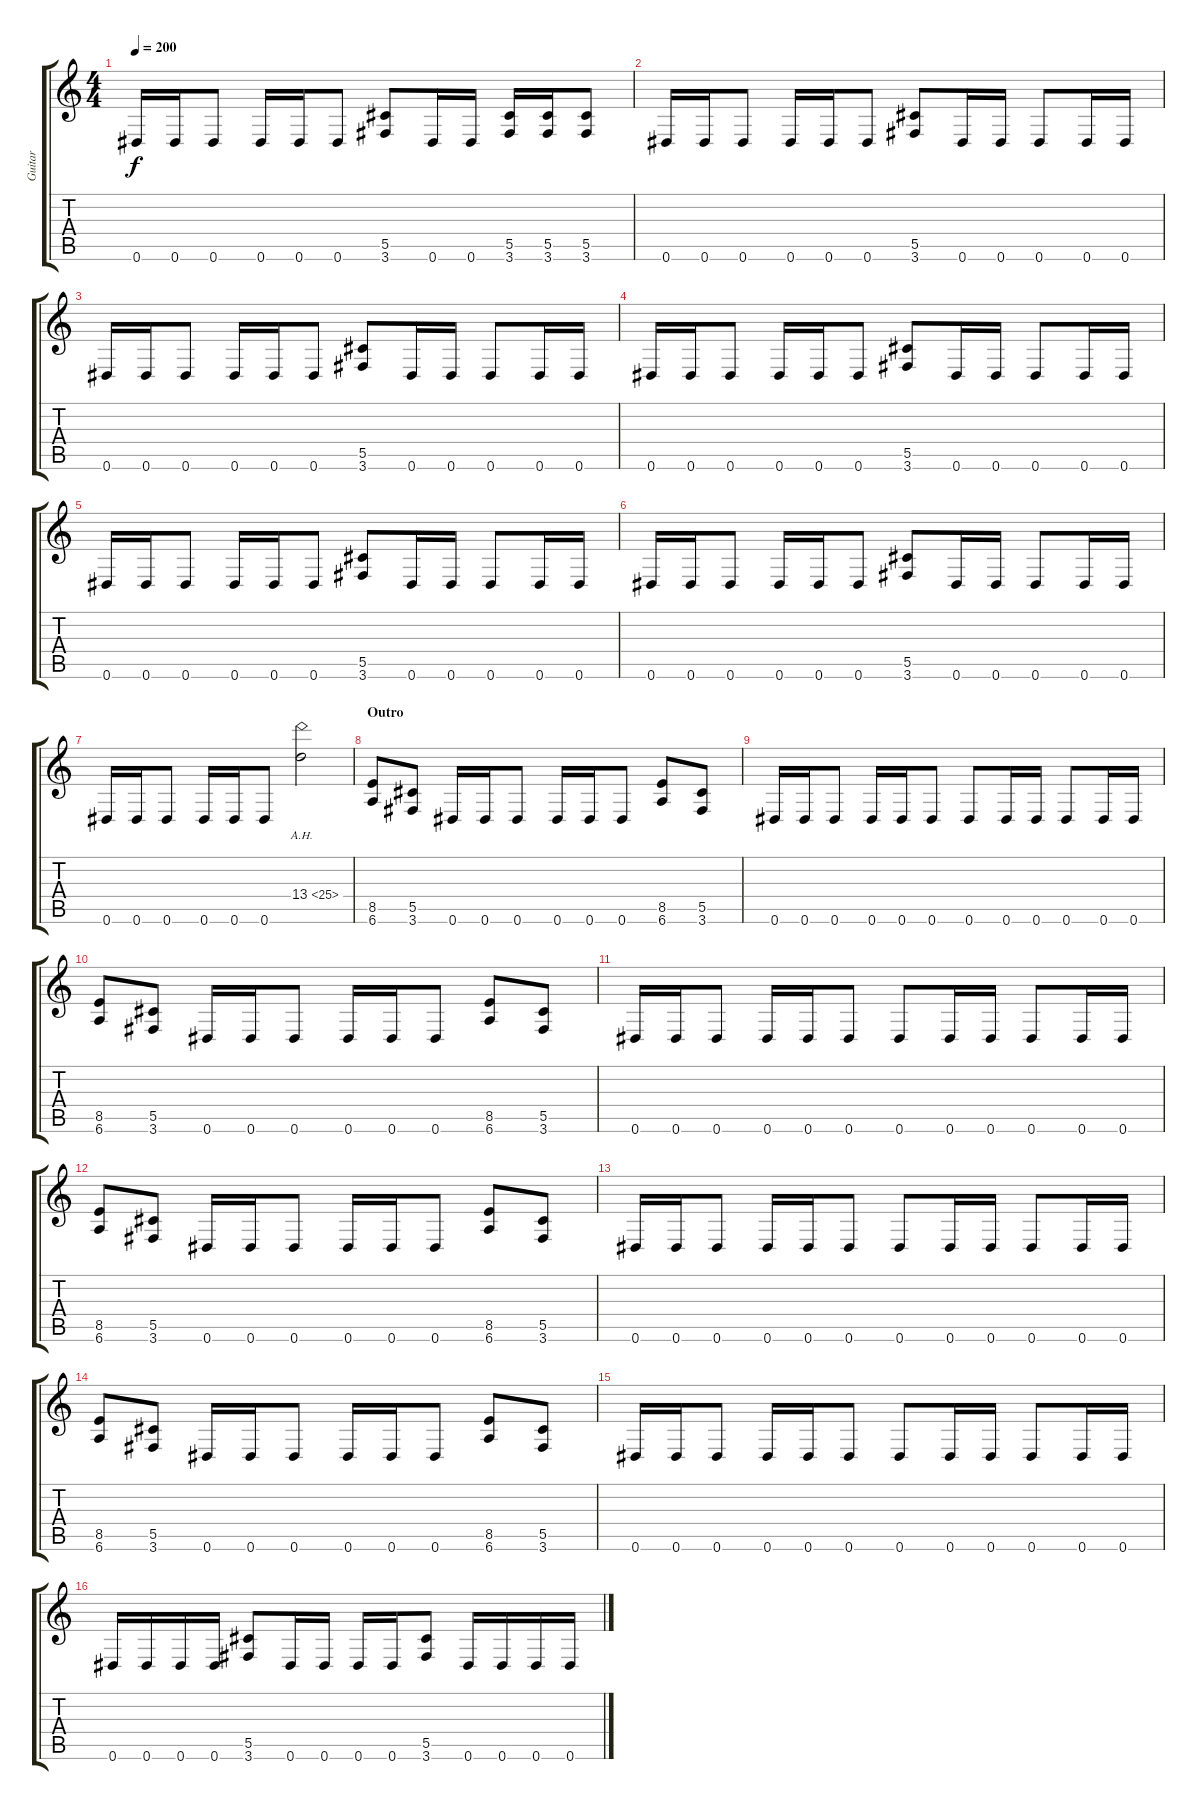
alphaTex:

\track ("Guitar" "Guitar") {instrument distortionguitar}
\staff {score tabs}
\tuning (Eb4 Bb3 Gb3 Db3 Ab2 Eb2) {hide}
\ts (4 4)
\tempo 200
\clef g2
\ks c
0.6.16{dy f} 0.6.16 0.6.8 0.6.16 0.6.16 0.6.8 (5.5 3.6).8 0.6.16 0.6.16 (5.5 3.6).16 (5.5 3.6).16 (5.5 3.6).8 |
0.6.16 0.6.16 0.6.8 0.6.16 0.6.16 0.6.8 (5.5 3.6).8 0.6.16 0.6.16 0.6.8 0.6.16 0.6.16 |
0.6.16 0.6.16 0.6.8 0.6.16 0.6.16 0.6.8 (5.5 3.6).8 0.6.16 0.6.16 0.6.8 0.6.16 0.6.16 |
0.6.16 0.6.16 0.6.8 0.6.16 0.6.16 0.6.8 (5.5 3.6).8 0.6.16 0.6.16 0.6.8 0.6.16 0.6.16 |
0.6.16 0.6.16 0.6.8 0.6.16 0.6.16 0.6.8 (5.5 3.6).8 0.6.16 0.6.16 0.6.8 0.6.16 0.6.16 |
0.6.16 0.6.16 0.6.8 0.6.16 0.6.16 0.6.8 (5.5 3.6).8 0.6.16 0.6.16 0.6.8 0.6.16 0.6.16 |
0.6.16 0.6.16 0.6.8 0.6.16 0.6.16 0.6.8 13.4{ah 12}.2 |
\section ("" "Outro")
(8.5 6.6).8 (5.5 3.6).8 0.6.16 0.6.16 0.6.8 0.6.16 0.6.16 0.6.8 (8.5 6.6).8 (5.5 3.6).8 |
0.6.16 0.6.16 0.6.8 0.6.16 0.6.16 0.6.8 0.6.8 0.6.16 0.6.16 0.6.8 0.6.16 0.6.16 |
(8.5 6.6).8 (5.5 3.6).8 0.6.16 0.6.16 0.6.8 0.6.16 0.6.16 0.6.8 (8.5 6.6).8 (5.5 3.6).8 |
0.6.16 0.6.16 0.6.8 0.6.16 0.6.16 0.6.8 0.6.8 0.6.16 0.6.16 0.6.8 0.6.16 0.6.16 |
(8.5 6.6).8 (5.5 3.6).8 0.6.16 0.6.16 0.6.8 0.6.16 0.6.16 0.6.8 (8.5 6.6).8 (5.5 3.6).8 |
0.6.16 0.6.16 0.6.8 0.6.16 0.6.16 0.6.8 0.6.8 0.6.16 0.6.16 0.6.8 0.6.16 0.6.16 |
(8.5 6.6).8 (5.5 3.6).8 0.6.16 0.6.16 0.6.8 0.6.16 0.6.16 0.6.8 (8.5 6.6).8 (5.5 3.6).8 |
0.6.16 0.6.16 0.6.8 0.6.16 0.6.16 0.6.8 0.6.8 0.6.16 0.6.16 0.6.8 0.6.16 0.6.16 |
0.6.16 0.6.16 0.6.16 0.6.16 (5.5 3.6).8 0.6.16 0.6.16 0.6.16 0.6.16 (5.5 3.6).8 0.6.16 0.6.16 0.6.16 0.6.16
